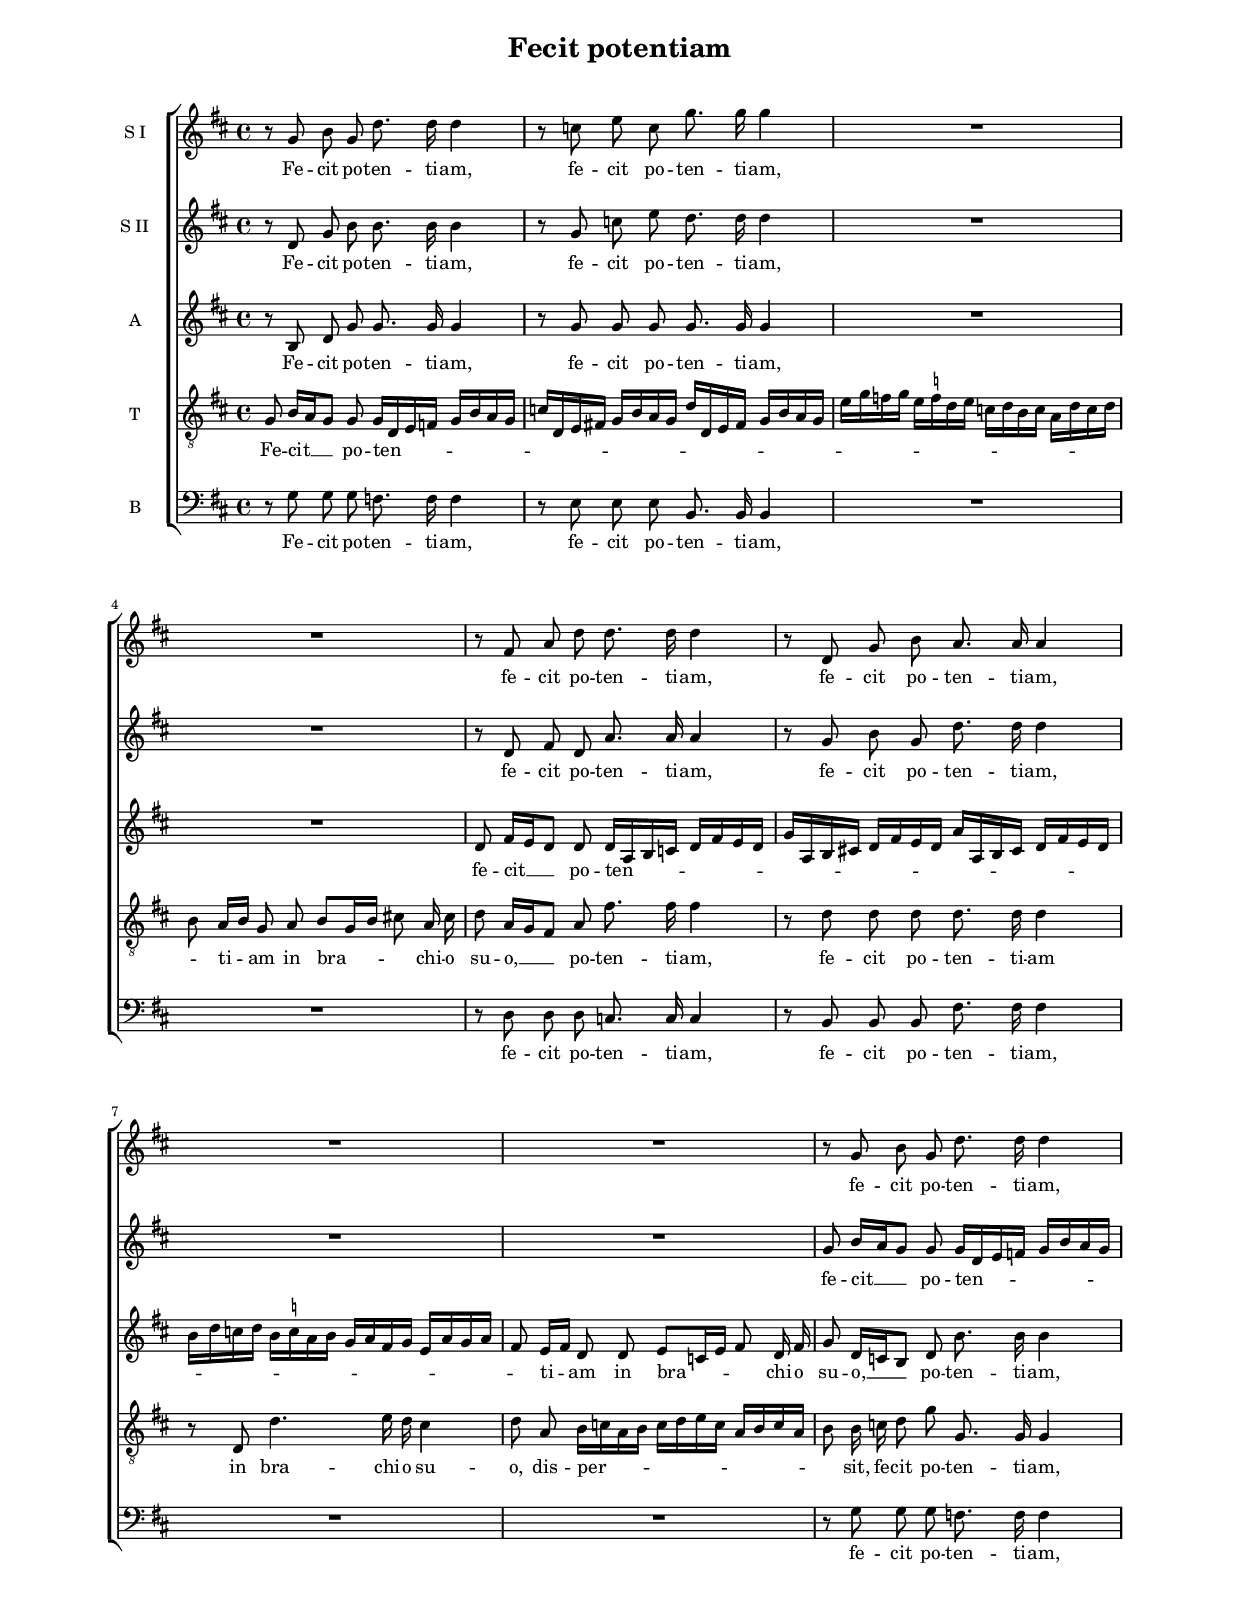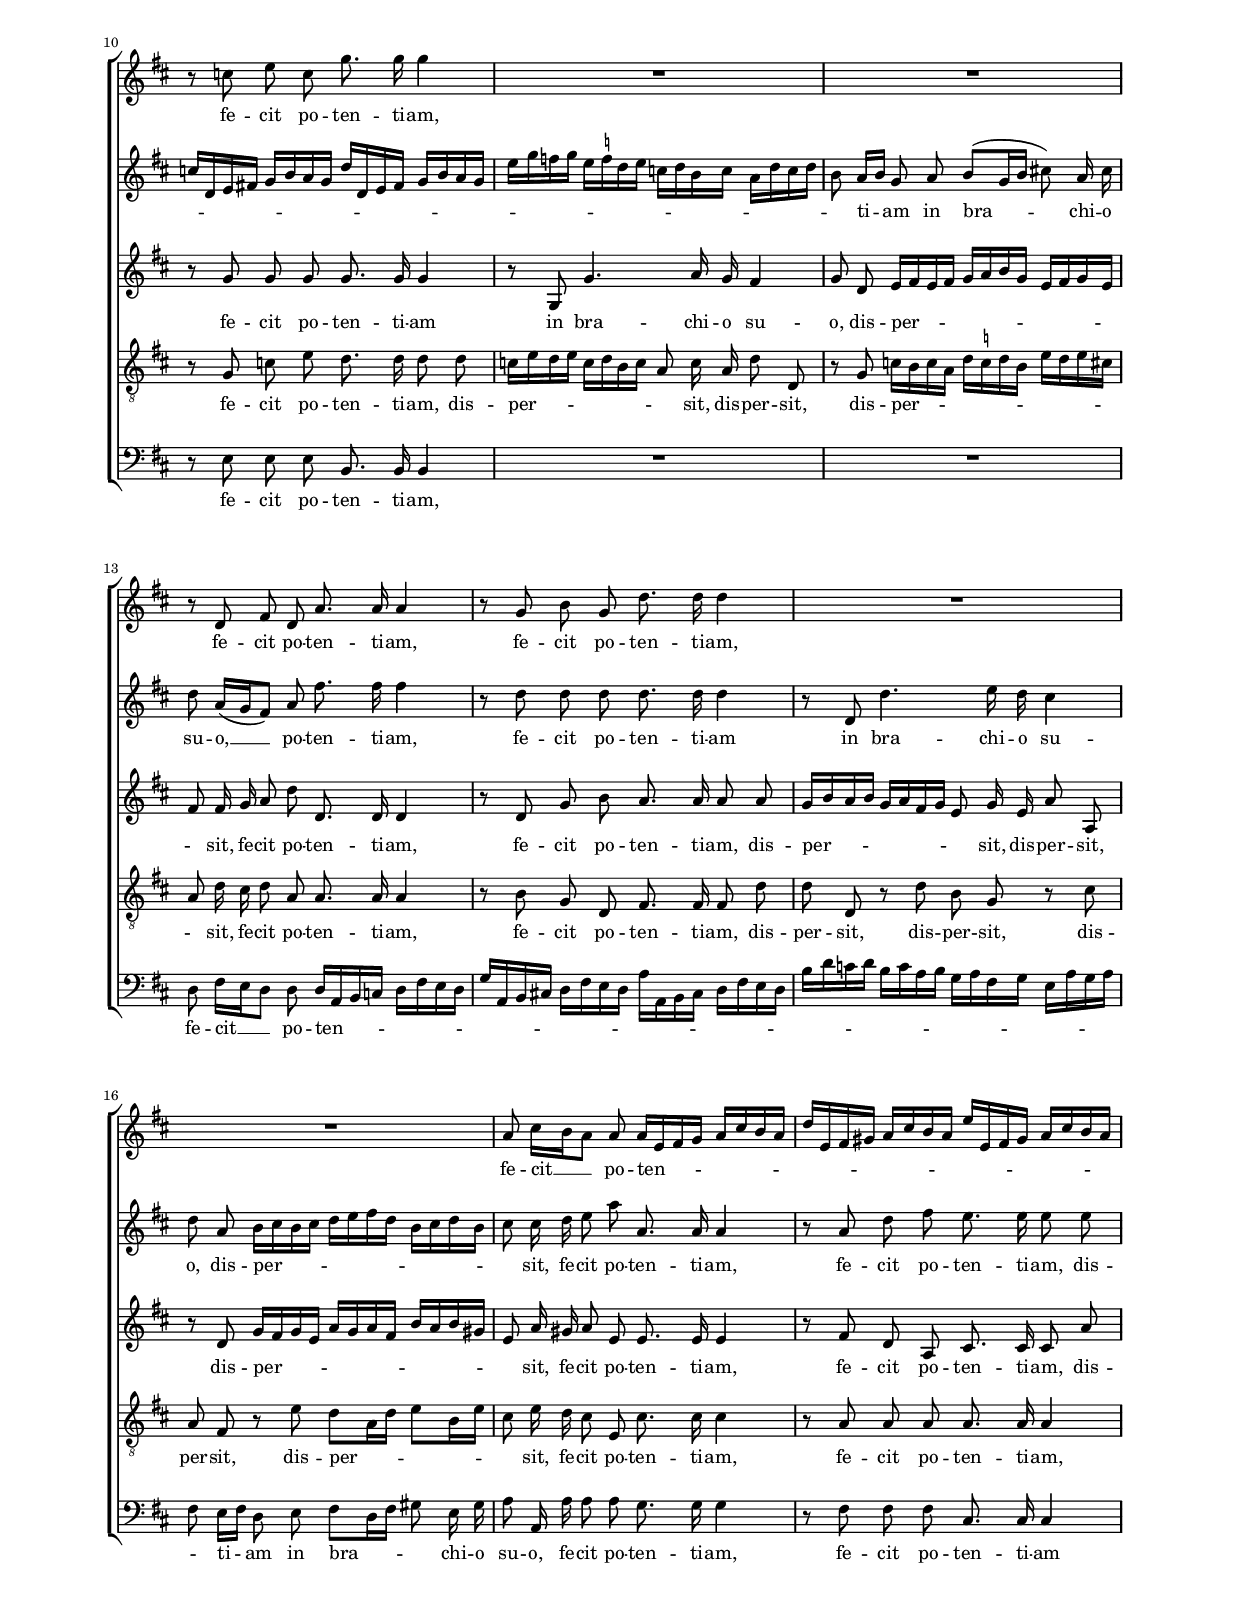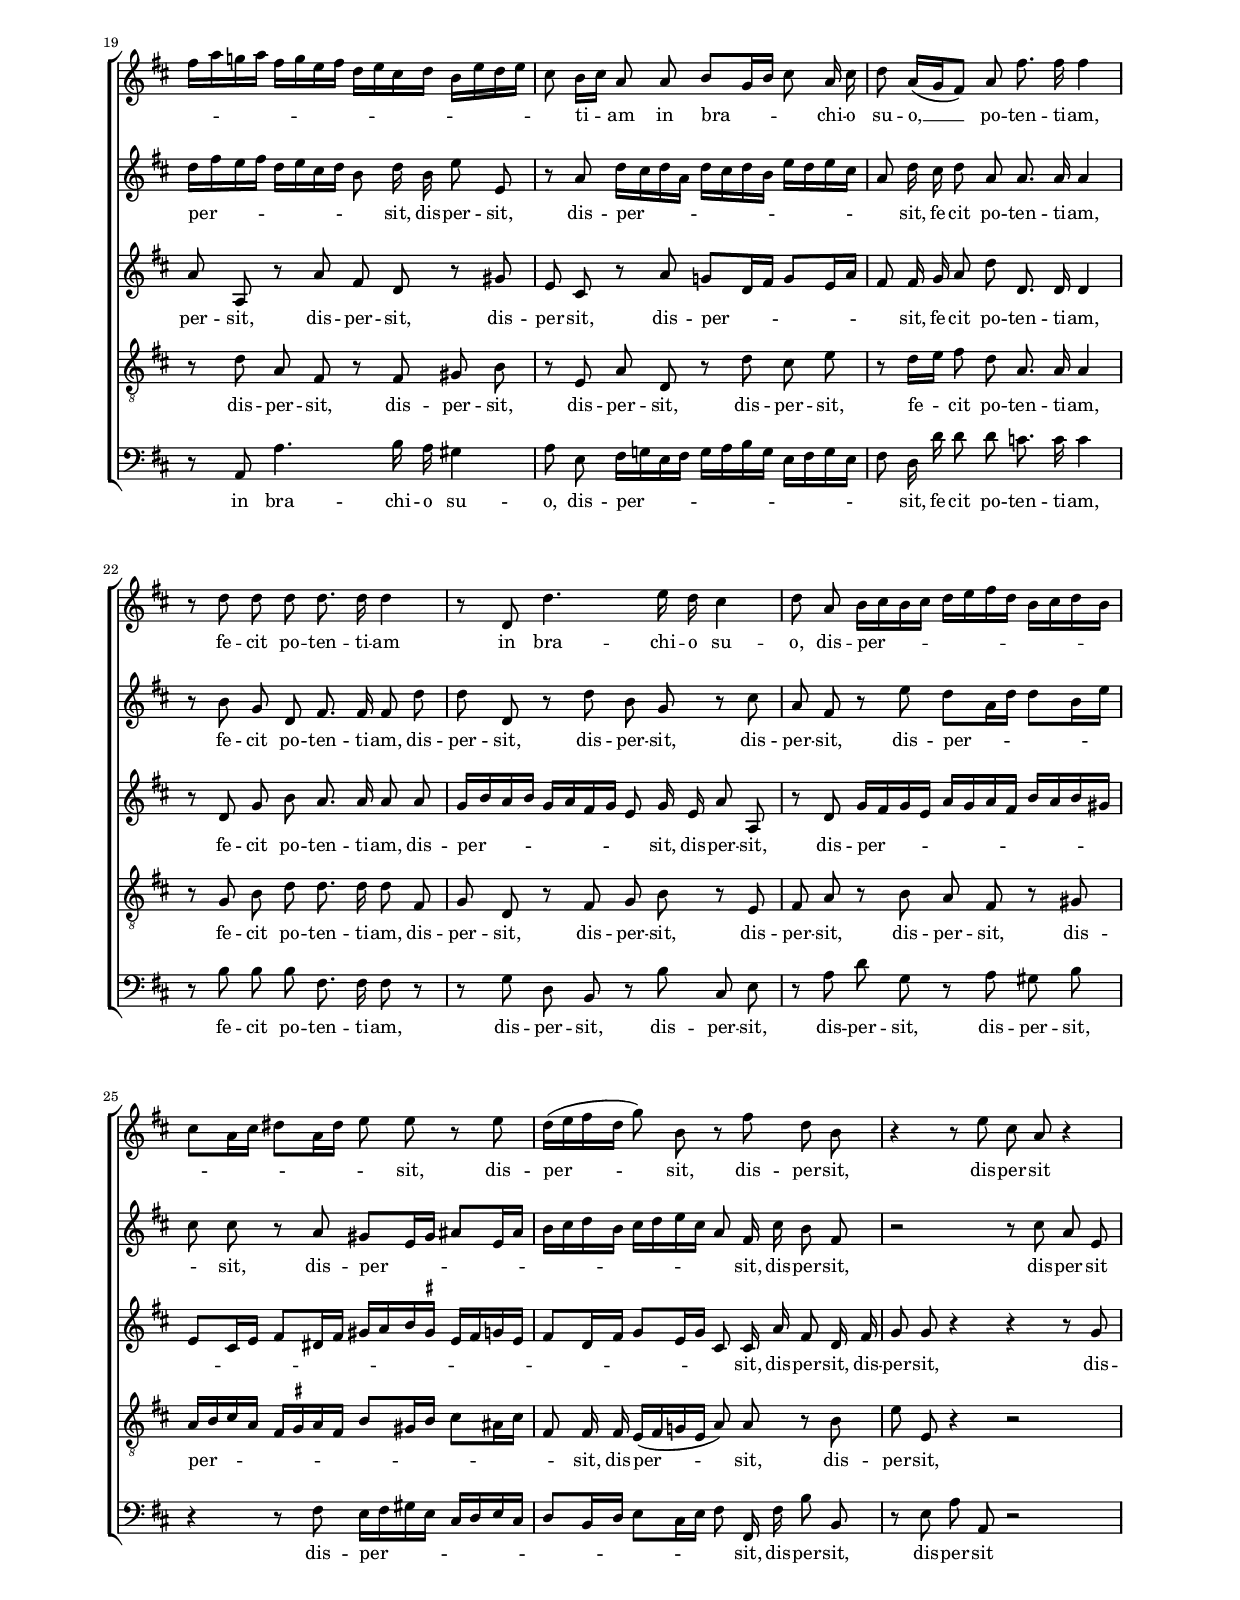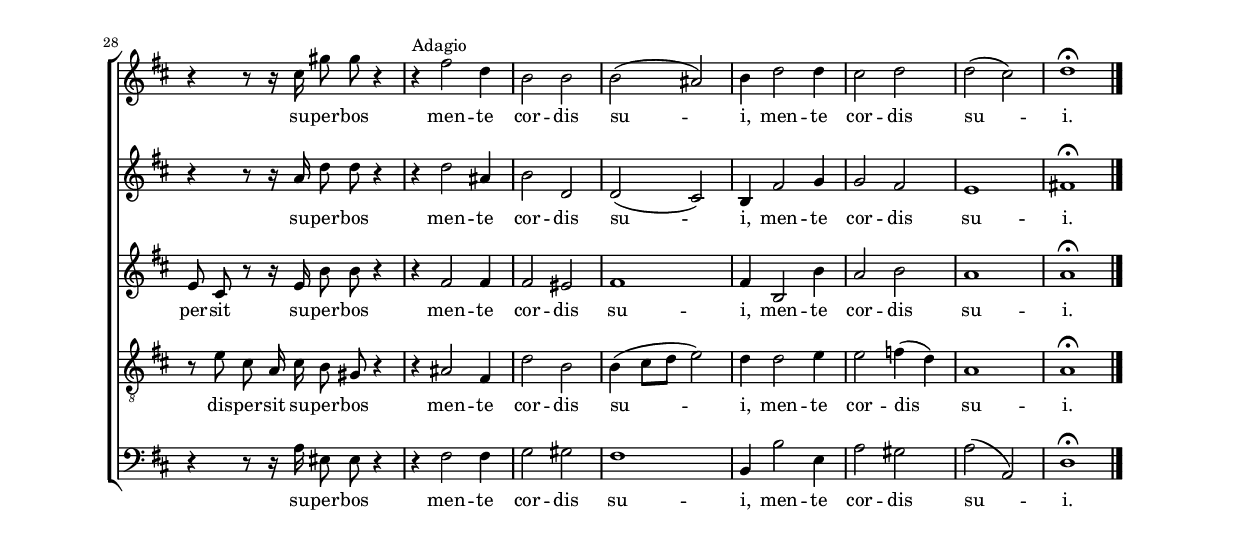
\header
{
  title="Fecit potentiam"
  composer=""
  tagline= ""
}

\version "2.18.2"
\include "deutsch.ly"
#(set-global-staff-size 15)
% #(set-default-paper-size "letter")
#(ly:set-option 'point-and-click #f)

	
\paper
	{
	top-margin = 1.8 \cm
	bottom-margin = 1.8 \cm
	left-margin = 2 \cm
	right-margin = 2 \cm
	ragged-bottom = ##f
	ragged-last-bottom = ##t
	print-page-number = ##f
	system-system-spacing = #'((basic-distance . 17) (minimum-distance . 14) (padding . 6) (strechability . 250))
%        page-count = 3
%	systems-per-page = 3
%	min-systems-per-page = 3
	markup-system-spacing #'basic-distance = #12
%	print-all-headers = ##t
%	print-first-page-number = ##t
%	first-page-number = 1
	}

	
global = {
	\key d \major
	\time 4/4
        \skip 1*35 \bar "|."
	}
	
	m = \melisma
	me = \melismaEnd

        ficta = { \once \set suggestAccidentals = ##t }


     
cantus =  \relative c''
	{
	\autoBeamOff
	r8 g h g d'8. d16 d4
	r8 c e c g'8. g16 g4
	R1
	R1
%5
	r8 fis, a d d8. d16 d4 |
	r8 d, g h a8. a16 a4
	R1
	R1
	r8 g h g d'8. d16 d4
%10
	r8 c e c g'8. g16 g4 |
	R1
	R1
	r8 d, fis d a'8. a16 a4
	r8 g h g d'8. d16 d4
%15
	R1 |
	R1
	a8 cis16[ h a8] a a16[ \m e fis g] a[ cis h a]
	d16[ e, fis gis] a[ cis h a] e'[ e, fis gis] a[ cis h a]
	fis'16[ a g! a] fis[ g e fis] d[ e cis d] h[ e d e]
%20
	cis8 \me h16[ cis] a8 a h[ \m g16 h] cis8 \me a16 cis |
	d8 a16[( g fis8]) a fis'8. fis16 fis4
	r8 d d d d8. d16 d4
	r8 d, d'4. e16 d cis4
	d8 a h16[ \m cis h cis] d[ e fis d] h[ cis d h]
%25
	cis8[ a16 cis] dis8[ a16 dis] e8 \me e r e |
	d16[( e fis d] g8) h, r fis' d h
	r4 r8 e cis a r4
	r4 r8 r16 cis gis'8 gis r4
	r4^\markup { \left-align "Adagio" } fis2 d4
%30
	h2 h |
	h2( \m ais) \me
	h4 d2 d4
        cis2 d
	d2( \m cis) \me
%35
	d1^\fermata |
	}


quintus =  \relative c''
        {
	\autoBeamOff
	r8 d, g h h8. h16 h4  
	r8 g c e d8. d16 d4
	R1
	R1
%5
	r8 d, fis d a'8. a16 a4 |
	r8 g h g d'8. d16 d4
	R1
	R1
	g,8 h16[ a g8] g g16[ \m d e f] g[ h a g]
%10
	c16[ d, e fis!] g[ h a g] d'[ d, e fis] g[ h a g] |
	e'16[ g f g] e[ \ficta f! d e] c[ d h c] a[ d c d]
	h8 \me a16[ h] g8 a h[( g16 h] cis!8) a16 cis
	d8 a16[( g fis8]) a fis'8. fis16 fis4
	r8 d d d d8. d16 d4
%15
	r8 d, d'4. e16 d cis4 |
	d8 a h16[ \m cis h cis] d[ e fis d] h[ cis d h]
	cis8 \me cis16 d e8 a a,8. a16 a4
	r8 a d fis e8. e16 e8 e
	d16[ \m fis e fis] d[ e cis d] h8 \me d16 h e8 e,
%20
	r8 a d16[ \m cis d a] d[ cis d h] e[ d e cis] |
	a8 \me d16 cis d8 a a8. a16 a4
	r8 h g d fis8. fis16 fis8 d'
	d8 d, r d' h g r cis
	a8 fis r e' d[ \m a16 d] d8[ h16 e]
%25
	cis8 \me cis r a gis[ \m e16 gis] ais8[ e16 ais] |
	h16[ cis d h] cis[ d e cis] a8 \me fis16 cis' h8 fis
	r2 r8 cis' a e
	r4 r8 r16 a d8 d r4
	r4 d2 ais4
%30
	h2 d, |
	d2( \m cis) \me
	h4 fis'2 g4
	g2 fis
	e1
%35
	fis!1^\fermata |
	}


altus =  \relative c'
	{
	\autoBeamOff
	r8 h d g g8. g16 g4  
	r8 g g g g8. g16 g4
	R1
	R1
%5
	d8 fis16[ e d8] d d16[ \m a h c] d[ fis e d] |
	g16[ a, h cis!] d[ fis e d] a'[ a, h cis] d[ fis e d]
	h'16[ d c d] h[ \ficta c! a h] g[ a fis g] e[a g a]
	fis8 \me e16[ fis] d8 d e[ \m c16 e] fis8 \me d16 fis
	g8 d16[ c h8] d h'8. h16 h4
%10
	r8 g g g g8. g16 g4 |
	r8 g, g'4. a16 g fis4
	g8 d e16[ \m fis e fis] g[ a h g] e[ fis g e]
	fis8 \me fis16 g a8 d d,8. d16 d4
	r8 d g h a8. a16 a8 a
%15
	g16[ \m h a h] g[ a fis g] e8 \me g16 e a8 a, |
	r8 d g16[ \m fis g e] a[ g a fis] h[ a h gis]
	e8 \me a16 gis a8 e e8. e16 e4
	r8 fis d a cis8. cis16 cis8 a'
	a8 a, r a' fis d r gis
%20
	e8 cis r a' g!8[ \m d16 fis] g8[ e16 a] |
	fis8 \me fis16 g a8 d d,8. d16 d4
	r8 d g h a8. a16 a8 a
	g16[ \m h a h] g[ a fis g] e8 \me g16 e a8 a,
	r8 d g16[ \m fis g e]  a[ g a fis] h[ a h gis]
%25
	e8[ cis16 e] fis8[ dis16 fis] gis[ a h \ficta gis!] e[ fis g e] |
	fis8[ d16 fis] g8[ e16 g] cis,8 \me cis16 a' fis8 d16 fis
	g8 g r4 r r8 g
	e8 cis r r16 e h'8 h r4
	r4 fis2 fis4
%30
	fis2 eis |
	fis1
        fis4 h,2 h'4
	a2 h
	a1
%35
	a1^\fermata |
	}

	
tenor  =  \relative c'
	{
	\autoBeamOff
	g8 h16[ a g8] g g16[ \m d e f] g[ h a g]
	c16[ d, e fis!] g[ h a g] d'[ d, e fis] g[ h a g]
	e'16[ g f g] e[ \ficta f! d e] c[ d h c] a[ d c d]
	h8 \me a16[ h] g8 a h[ \m g16 h] cis!8 \me a16 cis
%5
	d8 a16[ g fis8] a fis'8. fis16 fis4 |
	r8 d d d d8. d16 d4
	r8 d, d'4. e16 d cis4
	d8 a h16[ \m c a h] c[ d e c] a[ h c a]
	h8 \me h16 c d8 g g,8. g16 g4
%10
	r8 g c e d8. d16 d8 d |
	c16[ \m e d e] c[ d h c] a8 \me c16 a d8 d,
	r8 g c16[ \m h c a] d[ \ficta c! d h] e[ d e cis]
	a8 \me d16 cis d8 a a8. a16 a4
	r8 h g d fis8. fis16 fis8 d'
%15
	d8 d, r d' h g r cis |
	a8 fis r e' d8[ \m a16 d] e8[ h16 e]
	cis8 \me e16 d cis8 e, cis'8. cis16 cis4
	r8 a a a a8. a16 a4
	r8 d a fis r fis gis h
%20
	r8 e, a d, r d' cis e |
	r8 d16[ e] fis8 d a8. a16 a4
	r8 g h d d8. d16 d8 fis,
	g8 d r fis g h r e,
	fis8 a r h a fis r gis
%25
	a16[ \m h cis a] fis[ \ficta gis a fis] h8[ gis!16 h] cis8[ ais16 cis] |
	fis,8 \me fis16 fis e[( \m fis g! e] a8) \me a r h
	e8 e, r4 r2
	r8 e' cis a16 cis h8 gis r4
	r4 ais2 fis4
%30
	d'2 h |
	h4( cis8[ d] e2)
	d4 d2 e4
	e2 f4( d)
	a1
%35
	a1^\fermata |
	}


bassus  =  \relative c
	{
	\autoBeamOff
	r8 g' g g f8. f16 f4
	r8 e e e h8. h16 h4
	R1
	R1
%5
	r8 d d d c8. c16 c4 |
	r8 h h h fis'8. fis16 fis4
	R1
	R1
	r8 g g g f8. f16 f4
%10
	r8 e e e h8. h16 h4 |
	R1
	R1
	d8 fis16[ e d8] d d16[ \m a h c] d[ fis e d]
	g16[ a, h cis!] d[ fis e d] a'[ a, h cis] d[ fis e d]
%15
	h'16[ d c d] h[ c a h] g[ a fis g] e[ a g a] |
	fis8 \me e16[ fis] d8 e fis8[ \m d16 fis] gis8 \me e16 gis
	a8 a,16 a' a8 a g8. g16 g4
	r8 fis fis fis cis8. cis16 cis4
	r8 a a'4. h16 a gis4
%20
	a8 e fis16[ \m g! e fis] g[ a h g] e[ fis g e] | 
	fis8 \me d16 d' d8 d c8. c16 c4
	r8 h h h  fis8. fis16 fis8 r
	r8 g d h r h' cis, e
	r8 a d g, r a gis h
%25
	r4 r8 fis e16[ \m fis gis e] cis[ d e cis] |
	d8[ h16 d] e8[ cis16 e] fis8 \me fis,16 fis' h8 h,
	r8 e a a, r2
	r4 r8 r16 a' eis8 eis r4
	r4 fis2 fis4
%30
	g2 gis |
	fis1
	h,4 h'2 e,4
	a2 gis
	a2( \m a,) \me
%35
	d1^\fermata |
	}

lyricscantus = \lyricmode {
	Fe -- cit po -- ten -- ti -- am,
        fe -- cit po -- ten -- ti -- am,
        fe -- cit po -- ten -- ti -- am,
        fe -- cit po -- ten -- ti -- am,
        fe -- cit po -- ten -- ti -- am,
        fe -- cit po -- ten -- ti -- am,
        fe -- cit po -- ten -- ti -- am,
        fe -- cit po -- ten -- ti -- am,
        fe -- cit __ po -- ten -- ti -- am in bra -- chi -- o su -- o, __
        po -- ten -- ti -- am,
        fe -- cit po -- ten -- ti -- am in bra -- chi -- o su -- o,
        dis -- per -- sit,
        dis -- per -- sit,
        dis -- per -- sit,
        dis -- per -- sit su -- per -- bos
        men -- te cor -- dis su -- i,
        men -- te cor -- dis su -- i.
	}


lyricsquintus = \lyricmode {
	Fe -- cit po -- ten -- ti -- am,
        fe -- cit po -- ten -- ti -- am,
        fe -- cit po -- ten -- ti -- am,
        fe -- cit po -- ten -- ti -- am,
        fe -- cit __ po -- ten -- ti -- am in bra -- chi -- o su -- o, __
        po -- ten -- ti -- am,
        fe -- cit po -- ten -- ti -- am in bra -- chi -- o su -- o,
        dis -- per -- sit,
        fe -- cit po -- ten -- ti -- am,
        fe -- cit po -- ten -- ti -- am, 
        dis -- per -- sit,
        dis -- per -- sit,
        dis -- per -- sit,
        fe -- cit po -- ten -- ti -- am,
        fe -- cit po -- ten -- ti -- am,
        dis -- per -- sit,
        dis -- per -- sit,
        dis -- per -- sit,
        dis -- per -- sit,
        dis -- per -- sit,
        dis -- per -- sit,
        dis -- per -- sit su -- per -- bos
        men -- te cor -- dis su -- i,
        men -- te cor -- dis su -- i.
	}


lyricsaltus = \lyricmode {
	Fe -- cit po -- ten -- ti -- am,
        fe -- cit po -- ten -- ti -- am,
        fe -- cit __ po -- ten -- ti -- am in bra -- chi -- o su -- o, __
        po -- ten -- ti -- am,
        fe -- cit po -- ten -- ti -- am in bra -- chi -- o su -- o,
        dis -- per -- sit,
        fe -- cit po -- ten -- ti -- am,
        fe -- cit po -- ten -- ti -- am,
        dis -- per -- sit,
        dis -- per -- sit,
        dis -- per -- sit,
        fe -- cit po -- ten -- ti -- am,
        fe -- cit po -- ten -- ti -- am,
        dis -- per -- sit,
        dis -- per -- sit,
        dis -- per -- sit,
        dis -- per -- sit,
        fe -- cit po -- ten -- ti -- am,
        fe -- cit po -- ten -- ti -- am,
        dis -- per -- sit,
        dis -- per -- sit,
        dis -- per -- sit,
        dis -- per -- sit,
        dis -- per -- sit,
        dis -- per -- sit su -- per -- bos
        men -- te cor -- dis su -- i,
        men -- te cor -- dis su -- i.
	}


lyricstenor = \lyricmode {
	Fe -- cit __ po -- ten -- ti -- am in bra -- chi -- o su -- o, __
        po -- ten -- ti -- am,
        fe -- cit po -- ten -- ti -- am in bra -- chi -- o su -- o,
        dis -- per -- sit,
        fe -- cit po -- ten -- ti -- am,
        fe -- cit po -- ten -- ti -- am,
        dis -- per -- sit,
        dis -- per -- sit,
        dis -- per -- sit,
        fe -- cit po -- ten -- ti -- am,
        fe -- cit po -- ten -- ti -- am,
        dis -- per -- sit,
        dis -- per -- sit,
        dis -- per -- sit,
        dis -- per -- sit,
        fe -- cit po -- ten -- ti -- am,
        fe -- cit po -- ten -- ti -- am,
        dis -- per -- sit,
        dis -- per -- sit,
        dis -- per -- sit,
        dis -- per -- sit,
        fe -- cit po -- ten -- ti -- am,
        fe -- cit po -- ten -- ti -- am,
        dis -- per -- sit,
        dis -- per -- sit,
        dis -- per -- sit,
        dis -- per -- sit,
        dis -- per -- sit,
        dis -- per -- sit,
        dis -- per -- sit,
        dis -- per -- sit su -- per -- bos
        men -- te cor -- dis su -- i,
        men -- te cor -- dis su -- i.
	}


lyricsbassus = \lyricmode {
	Fe -- cit po -- ten -- ti -- am,
        fe -- cit po -- ten -- ti -- am,
        fe -- cit po -- ten -- ti -- am,
        fe -- cit po -- ten -- ti -- am,
        fe -- cit po -- ten -- ti -- am,
        fe -- cit po -- ten -- ti -- am,
        fe -- cit __ po -- ten -- ti -- am in bra -- chi -- o su -- o,
        fe -- cit po -- ten -- ti -- am,
        fe -- cit po -- ten -- ti -- am in bra -- chi -- o su -- o,
        dis -- per -- sit,
        fe -- cit po -- ten -- ti -- am,
        fe -- cit po -- ten -- ti -- am,
        dis -- per -- sit,
        dis -- per -- sit,
        dis -- per -- sit,
        dis -- per -- sit,
        dis -- per -- sit,
        dis -- per -- sit,
        dis -- per -- sit su -- per -- bos
        men -- te cor -- dis su -- i,
        men -- te cor -- dis su -- i.
	}


\score
{  
  % \transpose {
	\new ChoirStaff \with { \override StaffGrouper.staff-staff-spacing.basic-distance = #12 }
	<<

	\new Staff << \global
	\new Voice="v1" {
		\set Staff.instrumentName= "S I"
		\set Staff.midiInstrument = "reed organ"
		\clef violin
		\cantus }
	\new Lyrics \lyricsto "v1" {\lyricscantus }
	>>

	
	\new Staff << \global
	\new Voice="v5" {
		\set Staff.instrumentName= "S II"
		\set Staff.midiInstrument = "reed organ"
		\clef violin
		\quintus}
	\new Lyrics \lyricsto "v5" {\lyricsquintus }
	>>

	
	\new Staff << \global
	\new Voice="v2" {
		\set Staff.instrumentName= "A"
		\set Staff.midiInstrument = "reed organ"
		\clef violin 
		\altus}
	\new Lyrics \lyricsto "v2" {\lyricsaltus }
	>>


	\new Staff << \global
	\new Voice="v3" {
		\set Staff.instrumentName= "T"
		\set Staff.midiInstrument = "reed organ"
		\clef "G_8"
		\tenor }
	\new Lyrics \lyricsto "v3" {\lyricstenor }
	>>

	
	\new Staff << \global
	\new Voice="v4" {
		\set Staff.instrumentName= "B"
		\set Staff.midiInstrument = "reed organ"
		\clef bass 
		\bassus }
	\new Lyrics \lyricsto "v4" {\lyricsbassus}
	>>

	>>
	% } % transpose

	\layout
	{
	indent = 1 \cm
%	\context { \Lyrics \override VerticalAxisGroup.nonstaff-relatedstaff-spacing.padding = #2 }
	\context { \Staff \override TimeSignature.break-visibility = #end-of-line-invisible }
%	\context { \Staff \override InstrumentName.X-offset = #'-25 }
%	\context { \Voice \override Slur.transparent = ##t }
%	\context { \Voice \override AccidentalSuggestion.avoid-slur = #'ignore }
%	\context { \Voice \override AccidentalSuggestion.outside-staff-priority = ##f }
	\context { \Score \override BarNumber.padding = #2 }
	\context { \Voice \override NoteHead.style = #'baroque }
	}
	
	
}


% EOF
